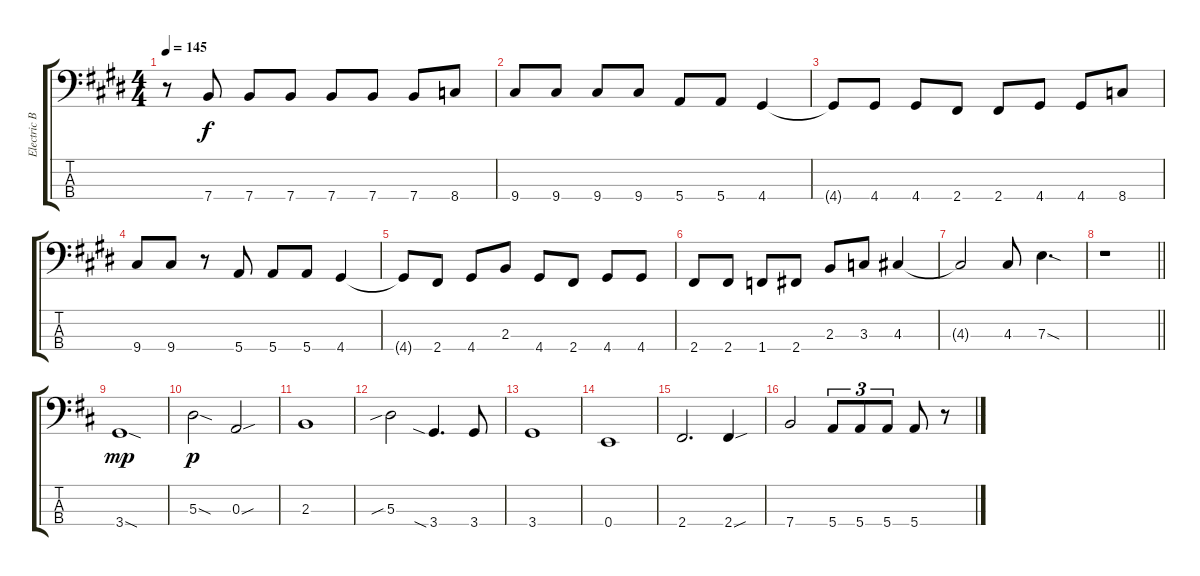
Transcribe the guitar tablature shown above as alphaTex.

\track ("Electric Bass" "Electric B") {instrument electricbassfinger}
\staff {score tabs}
\tuning (G2 D2 A1 E1) {hide}
\ts (4 4)
\tempo 145
\clef f4
\ks e
r.8{dy f} 7.4.8 7.4.8 7.4.8 7.4.8 7.4.8 7.4.8 8.4.8 |
9.4.8 9.4.8 9.4.8 9.4.8 5.4.8 5.4.8 4.4.4 |
4.4{t}.8 4.4.8 4.4.8 2.4.8 2.4.8 4.4.8 4.4.8 8.4.8 |
9.4.8 9.4.8 r.8 5.4.8 5.4.8 5.4.8 4.4.4 |
4.4{t}.8 2.4.8 4.4.8 2.3.8 4.4.8 2.4.8 4.4.8 4.4.8 |
2.4.8 2.4.8 1.4.8 2.4.8 2.3.8 3.3.8 4.3.4 |
4.3{t}.2 4.3.8 7.3{sod}.4{d} |
\barLineRight lightlight
r.1 |
\ks d
3.4{sod}.1{dy mp} |
5.3{sod}.2{dy p} 0.3{sou}.2 |
2.3.1 |
5.3{sib}.2 3.4{sia}.4{d} 3.4.8 |
3.4.1 |
0.4.1 |
2.4.2{d} 2.4{sou}.4 |
7.4.2 5.4.8{tu (3 2)} 5.4.8{tu (3 2)} 5.4.8{tu (3 2)} 5.4.8 r.8
